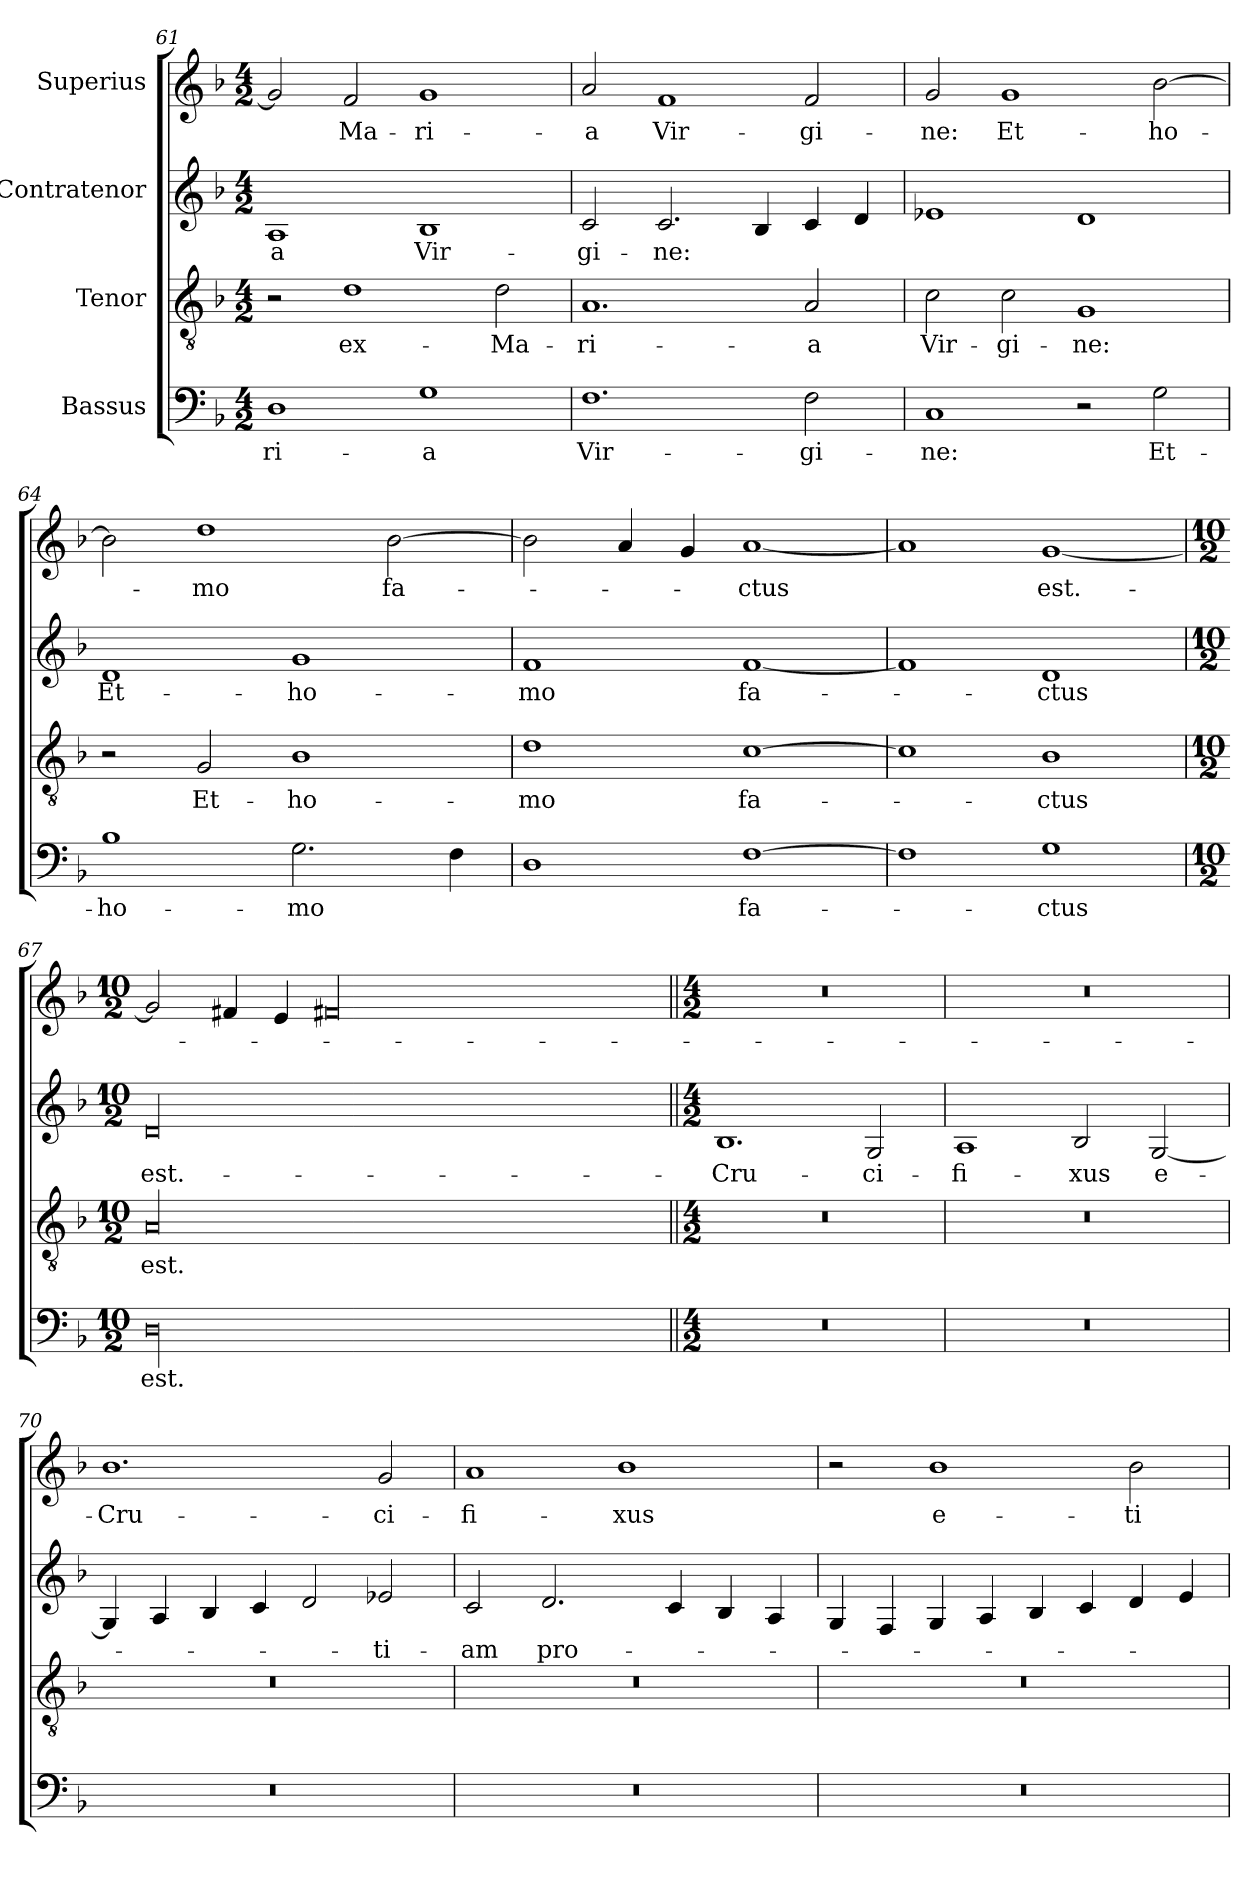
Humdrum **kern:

**kern	**text	**kern	**text	**kern	**text	**kern	**text
*part4	*part4	*part3	*part3	*part2	*part2	*part1	*part1
*staff4	*staff4	*staff3	*staff3	*staff2	*staff2	*staff1	*staff1
*I"Bassus	*	*I"Tenor	*	*I"Contratenor	*	*I"Superius	*
*clefF4	*	*clefGv2	*	*clefG2	*	*clefG2	*
*k[b-]	*	*k[b-]	*	*k[b-]	*	*k[b-]	*
*M4/2	*	*M4/2	*	*M4/2	*	*M4/2	*
=61	=61	=61	=61	=61	=61	=61	=61
1D\	-ri-	2r	.	1A/	-a	2g/]	.
.	.	1d\	ex-	.	.	2f/	Ma-
1G\	-a	.	.	1B-/	Vir-	1g/	-ri-
.	.	2d\	Ma-	.	.	.	.
=62	=62	=62	=62	=62	=62	=62	=62
1.F\	Vir-	1.A/	-ri-	2c/	-gi-	2a/	-a
.	.	.	.	2.c/	-ne:	1f/	Vir-
.	.	.	.	4B-/	.	.	.
2F\	-gi-	2A/	-a	4c/	.	2f/	-gi-
.	.	.	.	4d/	.	.	.
=63	=63	=63	=63	=63	=63	=63	=63
1C/	-ne:	2c\	Vir-	1e-X/	.	2g/	-ne:
.	.	2c\	-gi-	.	.	1g/	Et-
2r	.	1G/	-ne:	1d/	.	.	.
2G\	Et-	.	.	.	.	[2b-\	ho-
=64	=64	=64	=64	=64	=64	=64	=64
1B-\	ho-	2r	.	1d/	Et-	2b-\]	.
.	.	2G/	Et-	.	.	1dd\	-mo
2.G\	-mo	1B-\	ho-	1g/	ho-	.	.
.	.	.	.	.	.	[2b-\	fa-
4F\	.	.	.	.	.	.	.
=65	=65	=65	=65	=65	=65	=65	=65
1D\	.	1d\	-mo	1f/	-mo	2b-\]	.
.	.	.	.	.	.	4a/	.
.	.	.	.	.	.	4g/	.
[1F\	fa-	[1c\	fa-	[1f/	fa-	[1a/	-ctus
=66	=66	=66	=66	=66	=66	=66	=66
1F\]	.	1c\]	.	1f/]	.	1a/]	.
1G\	-ctus	1B-\	-ctus	1d/	-ctus	[1g/	est.-
=67	=67	=67	=67	=67	=67	=67	=67
*M10/2	*	*M10/2	*	*M10/2	*	*M10/2	*
00D\	est.-	00A/	est.-	00d/	est.-	2g/]	.
.	.	.	.	.	.	4f#X/	.
.	.	.	.	.	.	4e/	.
.	.	.	.	.	.	00f#X/	.
1ryy	.	1ryy	.	1ryy	.	.	.
=68||	=68||	=68||	=68||	=68||	=68||	=68||	=68||
*M4/2	*	*M4/2	*	*M4/2	*	*M4/2	*
0r	.	0r	.	1.B-/	Cru-	0r	.
.	.	.	.	2G/	-ci-	.	.
=69	=69	=69	=69	=69	=69	=69	=69
0r	.	0r	.	1A/	-fi-	0r	.
.	.	.	.	2B-/	-xus	.	.
.	.	.	.	[2G/	e-	.	.
=70	=70	=70	=70	=70	=70	=70	=70
0r	.	0r	.	4G/]	.	1.b-\	Cru-
.	.	.	.	4A/	.	.	.
.	.	.	.	4B-/	.	.	.
.	.	.	.	4c/	.	.	.
.	.	.	.	2d/	.	.	.
.	.	.	.	2e-X/	-ti-	2g/	-ci-
=71	=71	=71	=71	=71	=71	=71	=71
0r	.	0r	.	2c/	-am	1a/	-fi-
.	.	.	.	2.d/	pro-	.	.
.	.	.	.	.	.	1b-\	-xus
.	.	.	.	4c/	.	.	.
.	.	.	.	4B-/	.	.	.
.	.	.	.	4A/	.	.	.
=72	=72	=72	=72	=72	=72	=72	=72
0r	.	0r	.	4G/	.	2r	.
.	.	.	.	4F/	.	.	.
.	.	.	.	4G/	.	1b-\	e-
.	.	.	.	4A/	.	.	.
.	.	.	.	4B-/	.	.	.
.	.	.	.	4c/	.	.	.
.	.	.	.	4d/	.	2b-\	-ti-
.	.	.	.	4e/	.	.	.
=	=	=	=	=	=	=	=
*-	*-	*-	*-	*-	*-	*-	*-
